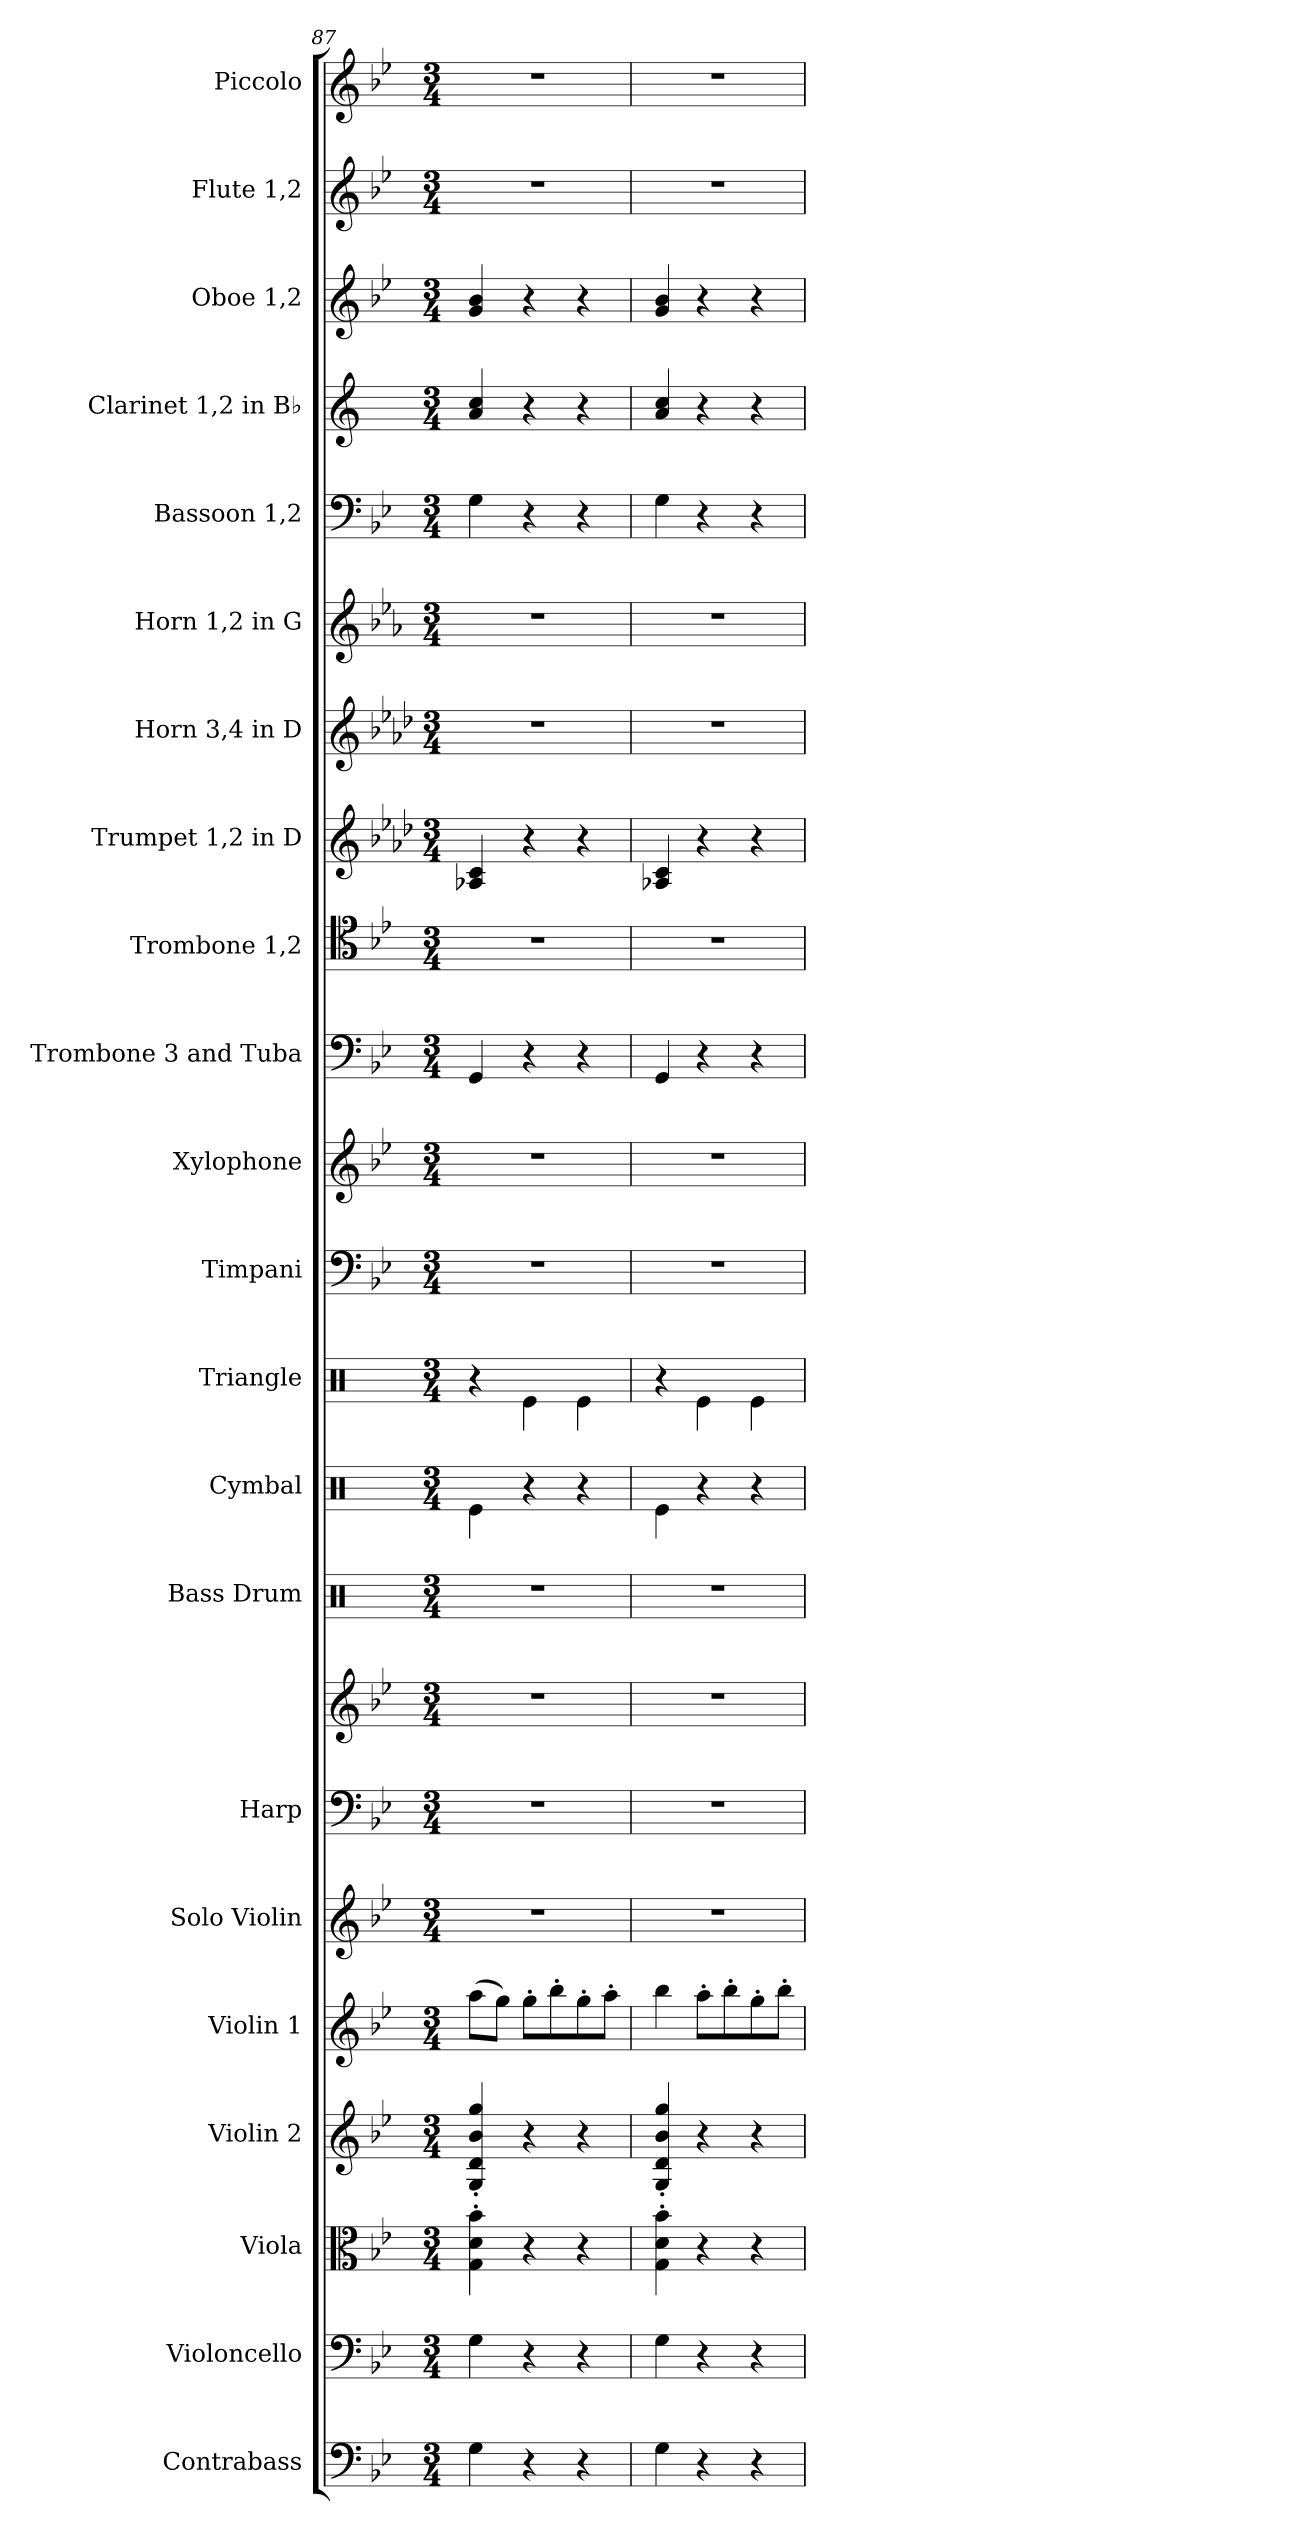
**kern	**kern	**kern	**kern	**kern	**kern	**kern	**kern	**kern	**kern	**kern	**kern	**kern	**kern	**kern	**kern	**kern	**kern	**kern	**kern	**kern	**kern	**kern
*part22	*part21	*part20	*part19	*part18	*part17	*part16	*part16	*part15	*part14	*part13	*part12	*part11	*part10	*part9	*part8	*part7	*part6	*part5	*part4	*part3	*part2	*part1
*staff23	*staff22	*staff21	*staff20	*staff19	*staff18	*staff17	*staff16	*staff15	*staff14	*staff13	*staff12	*staff11	*staff10	*staff9	*staff8	*staff7	*staff6	*staff5	*staff4	*staff3	*staff2	*staff1
*I"Contrabass	*I"Violoncello	*I"Viola	*I"Violin 2	*I"Violin 1	*I"Solo Violin	*I"Harp	*	*I"Bass Drum	*I"Cymbal	*I"Triangle	*I"Timpani	*I"Xylophone	*I"Trombone 3 and Tuba	*I"Trombone 1,2	*I"Trumpet 1,2 in D	*I"Horn 3,4 in D	*I"Horn 1,2 in G	*I"Bassoon 1,2	*I"Clarinet 1,2 in B♭	*I"Oboe 1,2	*I"Flute 1,2	*I"Piccolo
*I'Cb.	*I'Vc.	*I'Vla.	*I'Vln. 2	*I'Vln. 1	*I'Solo Vln.	*I'Hrp.	*	*I'B.D	*I'Cym.	*I'Trgl.	*I'Timp.	*I'Xyl.	*I'Tbn. 3 and Tba.	*I'Tbn. 1,2	*I'Tpt. 1,2 in D	*I'Hn. 3,4 in D	*I'Hn. 1,2 in G	*I'Bsn. 1,2	*I'Cl. 1,2 in B♭	*I'Ob. 1,2	*I'Fl. 1,2	*I'Picc.
*clefF4	*clefF4	*clefC3	*clefG2	*clefG2	*clefG2	*clefF4	*clefG2	*clefX	*clefX	*clefX	*clefF4	*clefG2	*clefF4	*clefC4	*clefG2	*clefG2	*clefG2	*clefF4	*clefG2	*clefG2	*clefG2	*clefG2
*ITrd7c12	*	*	*	*	*	*	*	*	*	*	*	*ITrd-7c-12	*	*	*ITrd-1c-2	*ITrd6c10	*ITrd3c5	*	*ITrd1c2	*	*	*ITrd-7c-12
*k[b-e-]	*k[b-e-]	*k[b-e-]	*k[b-e-]	*k[b-e-]	*k[b-e-]	*k[b-e-]	*k[b-e-]	*k[]	*k[]	*k[]	*k[b-e-]	*k[b-e-]	*k[b-e-]	*k[b-e-]	*k[b-e-]	*k[b-e-]	*k[b-e-]	*k[b-e-]	*k[b-e-]	*k[b-e-]	*k[b-e-]	*k[b-e-]
*M3/4	*M3/4	*M3/4	*M3/4	*M3/4	*M3/4	*M3/4	*M3/4	*M3/4	*M3/4	*M3/4	*M3/4	*M3/4	*M3/4	*M3/4	*M3/4	*M3/4	*M3/4	*M3/4	*M3/4	*M3/4	*M3/4	*M3/4
=87	=87	=87	=87	=87	=87	=87	=87	=87	=87	=87	=87	=87	=87	=87	=87	=87	=87	=87	=87	=87	=87	=87
4GG\	4G\	4G\' 4d\' 4b-\'	4G/' 4d/' 4b-/' 4gg/'	(>8aa\L	2.r	2.r	2.r	2.r	4Re\	4r	2.r	2.r	4GG/	2.r	4B-X/ 4d/	2.r	2.r	4G\	4g/ 4b-/	4g/ 4b-/	2.r	2.r
.	.	.	.	8gg\J)	.	.	.	.	.	.	.	.	.	.	.	.	.	.	.	.	.	.
4r	4r	4r	4r	8gg'\L	.	.	.	.	4r	4Re\	.	.	4r	.	4r	.	.	4r	4r	4r	.	.
.	.	.	.	8bb-'\	.	.	.	.	.	.	.	.	.	.	.	.	.	.	.	.	.	.
4r	4r	4r	4r	8gg'\	.	.	.	.	4r	4Re\	.	.	4r	.	4r	.	.	4r	4r	4r	.	.
.	.	.	.	8aa'\J	.	.	.	.	.	.	.	.	.	.	.	.	.	.	.	.	.	.
=88	=88	=88	=88	=88	=88	=88	=88	=88	=88	=88	=88	=88	=88	=88	=88	=88	=88	=88	=88	=88	=88	=88
4GG\	4G\	4G\' 4d\' 4b-\'	4G/' 4d/' 4b-/' 4gg/'	4bb-\	2.r	2.r	2.r	2.r	4Re\	4r	2.r	2.r	4GG/	2.r	4B-X/ 4d/	2.r	2.r	4G\	4g/ 4b-/	4g/ 4b-/	2.r	2.r
4r	4r	4r	4r	8aa'\L	.	.	.	.	4r	4Re\	.	.	4r	.	4r	.	.	4r	4r	4r	.	.
.	.	.	.	8bb-'\	.	.	.	.	.	.	.	.	.	.	.	.	.	.	.	.	.	.
4r	4r	4r	4r	8gg'\	.	.	.	.	4r	4Re\	.	.	4r	.	4r	.	.	4r	4r	4r	.	.
.	.	.	.	8bb-'\J	.	.	.	.	.	.	.	.	.	.	.	.	.	.	.	.	.	.
=	=	=	=	=	=	=	=	=	=	=	=	=	=	=	=	=	=	=	=	=	=	=
*-	*-	*-	*-	*-	*-	*-	*-	*-	*-	*-	*-	*-	*-	*-	*-	*-	*-	*-	*-	*-	*-	*-
